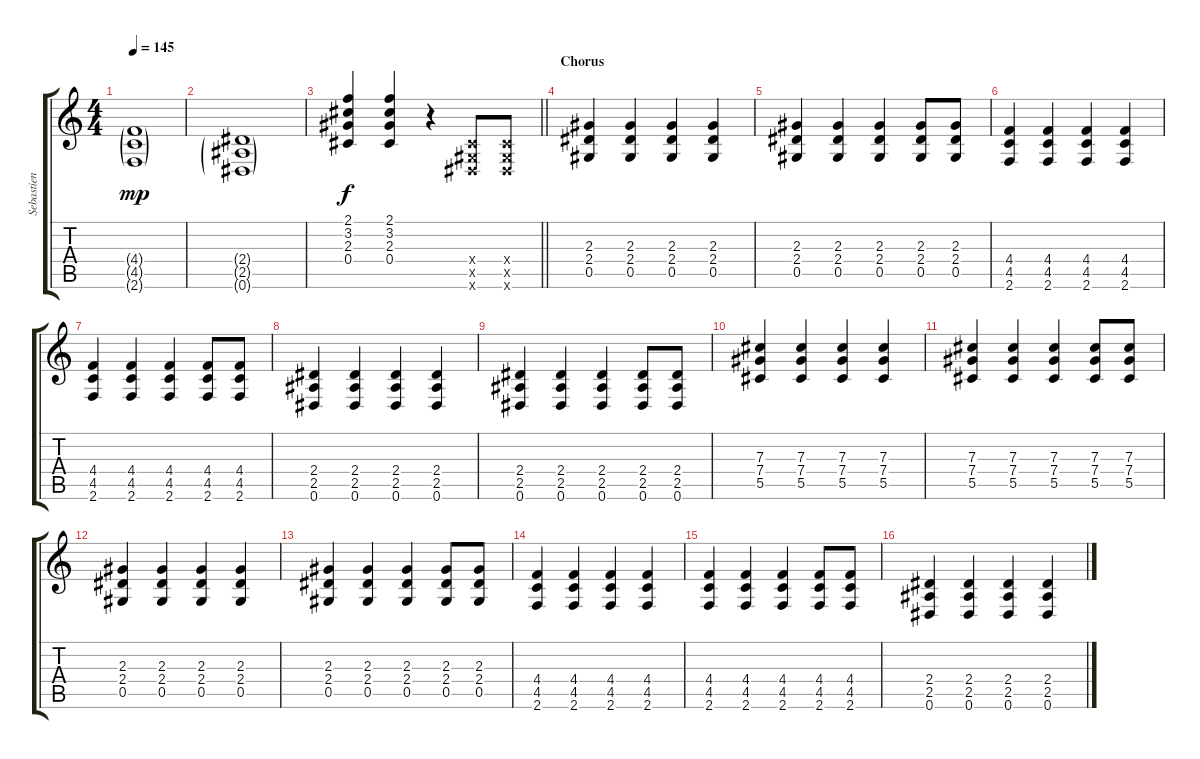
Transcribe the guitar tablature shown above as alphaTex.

\track ("Sebastien" "Sebastien") {instrument overdrivenguitar}
\staff {score tabs}
\tuning (Eb4 Bb3 Gb3 Db3 Ab2 Eb2) {hide}
\ts (4 4)
\tempo 145
\clef g2
\ks c
(4.4{g} 4.5{g} 2.6{g}).1{dy mp} |
(2.4{g} 2.5{g} 0.6{g}).1 |
\barLineRight lightlight
(2.1 3.2 2.3 0.4).4{dy f} (2.1 3.2 2.3 0.4).4 r.4 (0.4{x} 0.5{x} 0.6{x}).8 (0.4{x} 0.5{x} 0.6{x}).8 |
\section ("" "Chorus")
(2.3 2.4 0.5).4 (2.3 2.4 0.5).4 (2.3 2.4 0.5).4 (2.3 2.4 0.5).4 |
(2.3 2.4 0.5).4 (2.3 2.4 0.5).4 (2.3 2.4 0.5).4 (2.3 2.4 0.5).8 (2.3 2.4 0.5).8 |
(4.4 4.5 2.6).4 (4.4 4.5 2.6).4 (4.4 4.5 2.6).4 (4.4 4.5 2.6).4 |
(4.4 4.5 2.6).4 (4.4 4.5 2.6).4 (4.4 4.5 2.6).4 (4.4 4.5 2.6).8 (4.4 4.5 2.6).8 |
(2.4 2.5 0.6).4 (2.4 2.5 0.6).4 (2.4 2.5 0.6).4 (2.4 2.5 0.6).4 |
(2.4 2.5 0.6).4 (2.4 2.5 0.6).4 (2.4 2.5 0.6).4 (2.4 2.5 0.6).8 (2.4 2.5 0.6).8 |
(7.3 7.4 5.5).4 (7.3 7.4 5.5).4 (7.3 7.4 5.5).4 (7.3 7.4 5.5).4 |
(7.3 7.4 5.5).4 (7.3 7.4 5.5).4 (7.3 7.4 5.5).4 (7.3 7.4 5.5).8 (7.3 7.4 5.5).8 |
(2.3 2.4 0.5).4 (2.3 2.4 0.5).4 (2.3 2.4 0.5).4 (2.3 2.4 0.5).4 |
(2.3 2.4 0.5).4 (2.3 2.4 0.5).4 (2.3 2.4 0.5).4 (2.3 2.4 0.5).8 (2.3 2.4 0.5).8 |
(4.4 4.5 2.6).4 (4.4 4.5 2.6).4 (4.4 4.5 2.6).4 (4.4 4.5 2.6).4 |
(4.4 4.5 2.6).4 (4.4 4.5 2.6).4 (4.4 4.5 2.6).4 (4.4 4.5 2.6).8 (4.4 4.5 2.6).8 |
(2.4 2.5 0.6).4 (2.4 2.5 0.6).4 (2.4 2.5 0.6).4 (2.4 2.5 0.6).4
